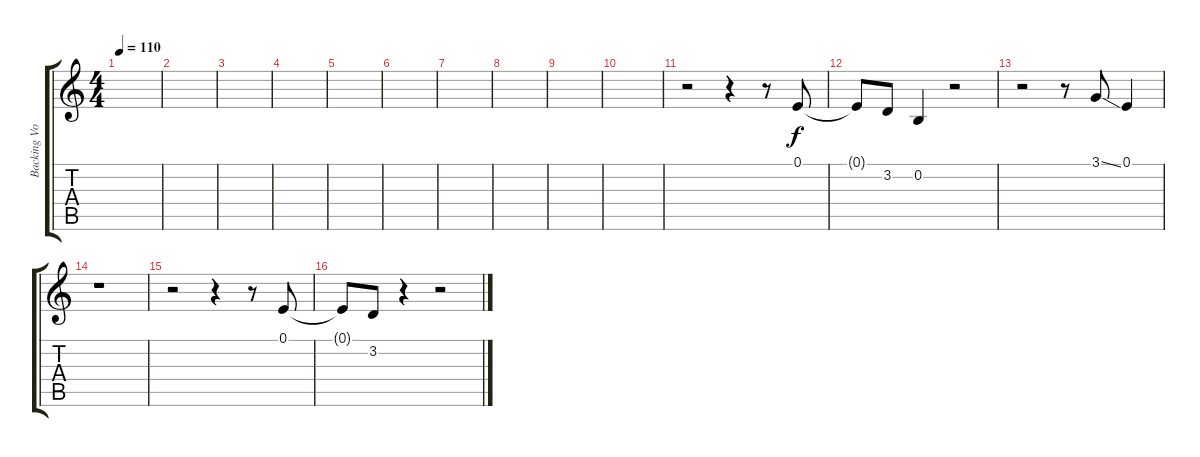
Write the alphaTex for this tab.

\track ("Backing Vocals" "Backing Vo") {instrument voiceoohs}
\staff {score tabs}
\tuning (E4 B3 G3 D3 A2 E2) {hide}
\ts (4 4)
\tempo 110
\clef g2
\ks c
|
|
|
|
|
|
|
|
|
|
r.2 r.4 r.8 0.1.8 |
0.1{t}.8 3.2.8 0.2.4 r.2 |
r.2 r.8 3.1{ss}.8 0.1.4 |
r.1 |
r.2 r.4 r.8 0.1.8 |
0.1{t}.8 3.2.8 r.4 r.2
